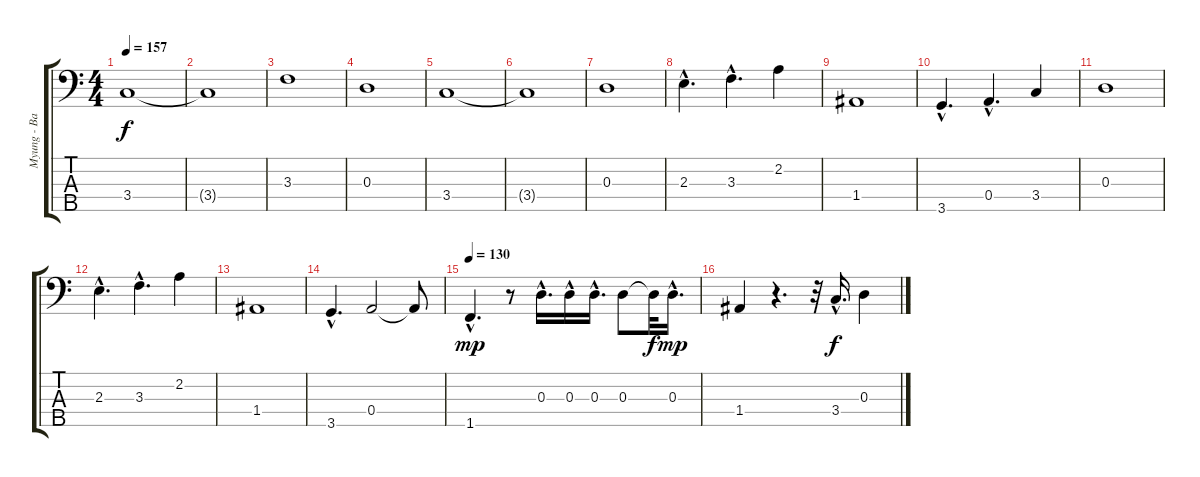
\track ("Myung - Bass" "Myung - Ba") {instrument electricbassfinger}
\staff {score tabs}
\tuning (B2 G2 D2 A1 E1) {hide}
\ts (4 4)
\tempo 157
\clef f4
\ks c
3.4.1{dy f} |
3.4{t}.1 |
3.3.1 |
0.3.1 |
3.4.1 |
3.4{t}.1 |
0.3.1 |
2.3{hac}.4{d} 3.3{hac}.4{d} 2.2.4 |
1.4.1 |
3.5{hac}.4{d} 0.4{hac}.4{d} 3.4.4 |
0.3.1 |
2.3{hac}.4{d} 3.3{hac}.4{d} 2.2.4 |
1.4.1 |
3.5{hac}.4{d} 0.4.2 0.4{t}.8 |
\tempo 130
1.5{hac}.4{d dy mp} r.8 0.3{hac}.16{d} 0.3{hac}.16 0.3{hac}.16{d} 0.3.8 0.3{t}.32{dy f} 0.3{hac}.16{d dy mp} |
1.4.4 r.4{d} r.32 3.4{hac}.16{d dy f} 0.3.4
